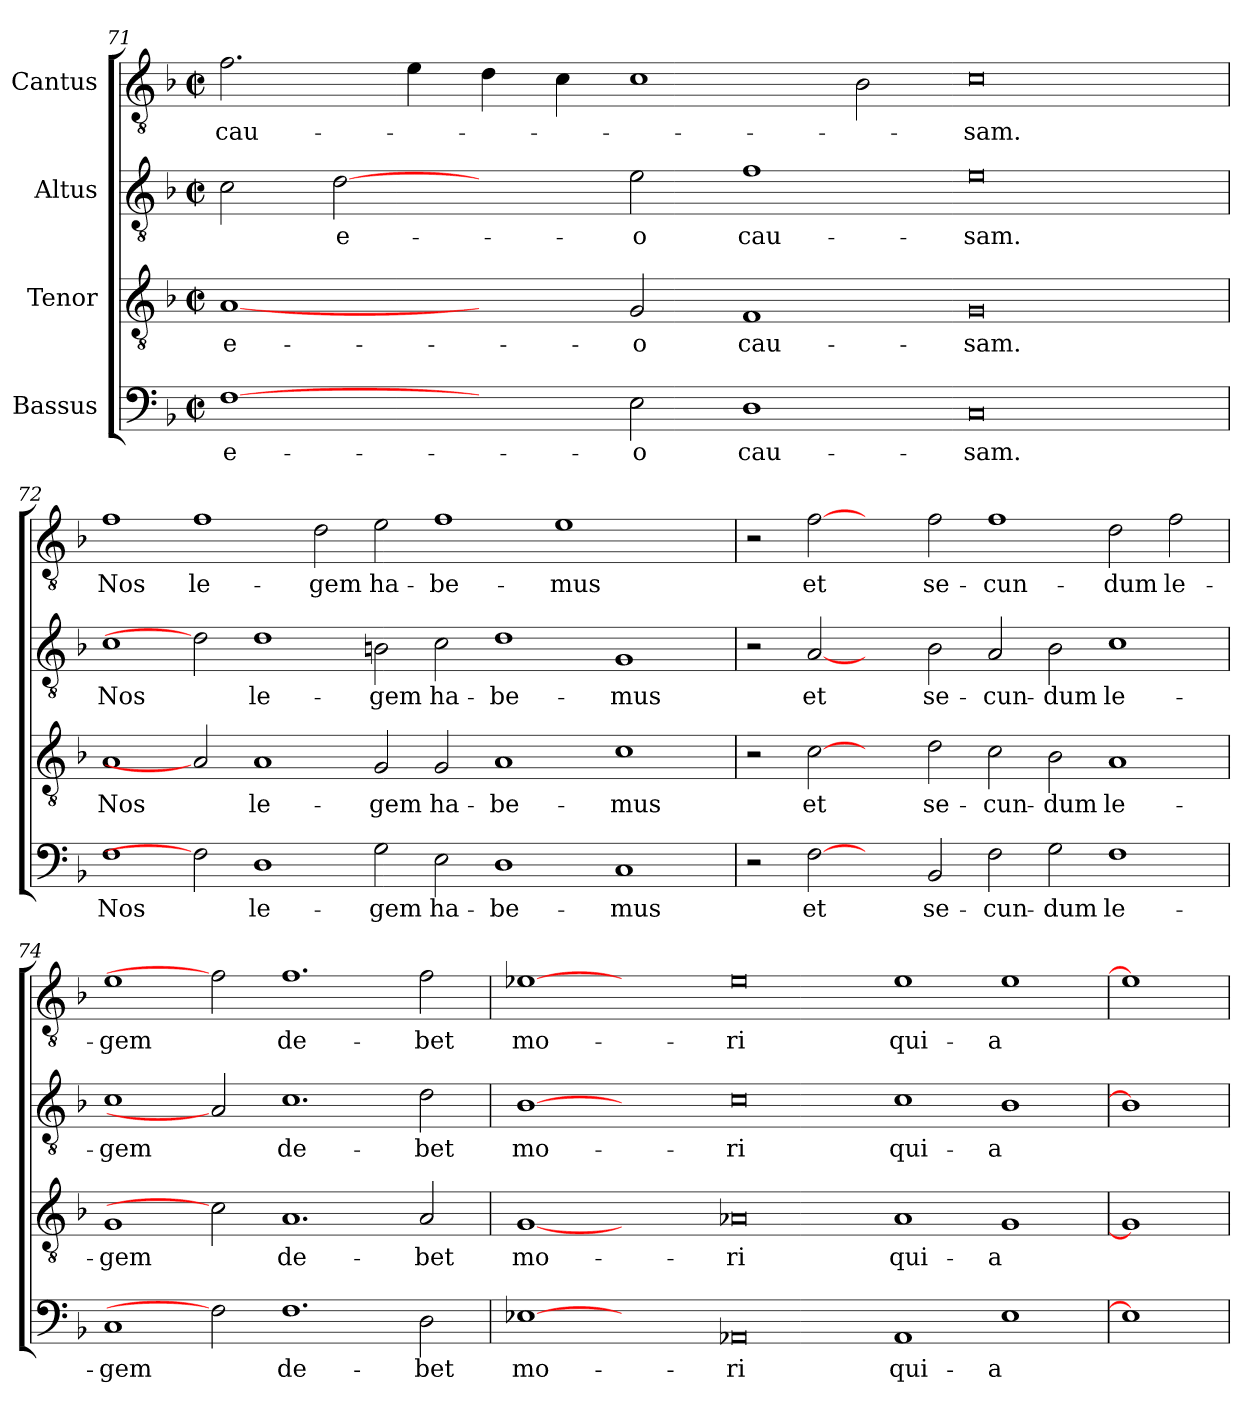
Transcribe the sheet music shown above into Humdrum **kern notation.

**kern	**text	**kern	**text	**kern	**text	**kern	**text
*part4	*part4	*part3	*part3	*part2	*part2	*part1	*part1
*staff4	*staff4	*staff3	*staff3	*staff2	*staff2	*staff1	*staff1
*I"Bassus	*	*I"Tenor	*	*I"Altus	*	*I"Cantus	*
*clefF4	*	*clefGv2	*	*clefGv2	*	*clefGv2	*
*k[b-]	*	*k[b-]	*	*k[b-]	*	*k[b-]	*
*F:	*	*F:	*	*F:	*	*F:	*
*M2/2	*	*M2/2	*	*M2/2	*	*M2/2	*
*met(c|)	*	*met(c|)	*	*met(c|)	*	*met(c|)	*
=71	=71	=71	=71	=71	=71	=71	=71
!	!LO:LY:b	!	!LO:LY:b	!	!	!	!LO:LY:b
[1F	e-	[1A	e-	2c\	.	2.f\	cau-
!	!	!	!	!	!LO:LY:b	!	!
.	.	.	.	[2d	e-	.	.
.	.	.	.	.	.	4e\	.
2ryy	.	2ryy	.	2ryy	.	4d\	.
.	.	.	.	.	.	4c\	.
!	!LO:LY:b	!	!LO:LY:b	!	!LO:LY:b	!	!
2E\	-o	2G/	-o	2e\	-o	1c	.
!	!LO:LY:b	!	!LO:LY:b	!	!LO:LY:b	!	!
1D	cau-	1F	cau-	1f	cau-	.	.
.	.	.	.	.	.	2B-\	.
!	!LO:LY:b	!	!LO:LY:b	!	!LO:LY:b	!	!LO:LY:b
0C	-sam.	0G	-sam.	0e	-sam.	0c	-sam.
!!LO:LB:g=z
=72	=72	=72	=72	=72	=72	=72	=72
!	!LO:LY:b	!	!LO:LY:b	!	!LO:LY:b	!	!LO:LY:b
1F	Nos	1A	Nos	1c	Nos	1f	Nos
!	!	!	!	!	!	!	!LO:LY:b
2F]	.	2A]	.	2d]	.	1f	le-
!	!LO:LY:b	!	!LO:LY:b	!	!LO:LY:b	!	!
1D	le-	1A	le-	1d	le-	.	.
!	!	!	!	!	!	!	!LO:LY:b
.	.	.	.	.	.	2d\	-gem
!	!LO:LY:b	!	!LO:LY:b	!	!LO:LY:b	!	!LO:LY:b
2G\	-gem	2G/	-gem	2Bn\	-gem	2e\	ha-
!	!LO:LY:b	!	!LO:LY:b	!	!LO:LY:b	!	!LO:LY:b
2E\	ha-	2G/	ha-	2c\	ha-	1f	-be-
!	!LO:LY:b	!	!LO:LY:b	!	!LO:LY:b	!	!
1D	-be-	1A	-be-	1d	-be-	.	.
!	!	!	!	!	!	!	!LO:LY:b
.	.	.	.	.	.	1e	-mus
!	!LO:LY:b	!	!LO:LY:b	!	!LO:LY:b	!	!
1C	-mus	1c	-mus	1G	-mus	.	.
.	.	.	.	.	.	2ryy	.
=73	=73	=73	=73	=73	=73	=73	=73
2r	.	2r	.	2r	.	2r	.
!	!LO:LY:b	!	!LO:LY:b	!	!LO:LY:b	!	!LO:LY:b
[2F	et	[2c	et	[2A	et	[2f	et
2ryy	.	2ryy	.	2ryy	.	2ryy	.
!	!LO:LY:b	!	!LO:LY:b	!	!LO:LY:b	!	!LO:LY:b
2BB-/	se-	2d\	se-	2B-\	se-	2f\	se-
!	!LO:LY:b	!	!LO:LY:b	!	!LO:LY:b	!	!LO:LY:b
2F\	-cun-	2c\	-cun-	2A/	-cun-	1f	-cun-
!	!LO:LY:b	!	!LO:LY:b	!	!LO:LY:b	!	!
2G\	-dum	2B-\	-dum	2B-\	-dum	.	.
!	!LO:LY:b	!	!LO:LY:b	!	!LO:LY:b	!	!LO:LY:b
1F	le-	1A	le-	1c	le-	2d\	-dum
!	!	!	!	!	!	!	!LO:LY:b
.	.	.	.	.	.	2f\	le-
=74	=74	=74	=74	=74	=74	=74	=74
!	!LO:LY:b	!	!LO:LY:b	!	!LO:LY:b	!	!LO:LY:b
1C	-gem	1G	-gem	1c	-gem	1e	-gem
2F]	.	2c]	.	2A]	.	2f]	.
!	!LO:LY:b	!	!LO:LY:b	!	!LO:LY:b	!	!LO:LY:b
1.F	de-	1.A	de-	1.c	de-	1.f	de-
!	!LO:LY:b	!	!LO:LY:b	!	!LO:LY:b	!	!LO:LY:b
2D\	-bet	2A/	-bet	2d\	-bet	2f\	-bet
=75	=75	=75	=75	=75	=75	=75	=75
!	!LO:LY:b	!	!LO:LY:b	!	!LO:LY:b	!	!LO:LY:b
[1E-X	mo-	[1G	mo-	[1B-	mo-	[1e-X	mo-
1ryy	.	1ryy	.	1ryy	.	1ryy	.
!	!LO:LY:b	!	!LO:LY:b	!	!LO:LY:b	!	!LO:LY:b
0AA-X	-ri	0A-X	-ri	0c	-ri	0e-	-ri
!	!LO:LY:b	!	!LO:LY:b	!	!LO:LY:b	!	!LO:LY:b
1AA-	qui-	1A-	qui-	1c	qui-	1e-	qui-
!	!LO:LY:b	!	!LO:LY:b	!	!LO:LY:b	!	!LO:LY:b
1E-	-a	1G	-a	1B-	-a	1e-	-a
=76	=76	=76	=76	=76	=76	=76	=76
1E-]	.	1G]	.	1B-]	.	1e-]	.
=	=	=	=	=	=	=	=
*-	*-	*-	*-	*-	*-	*-	*-
